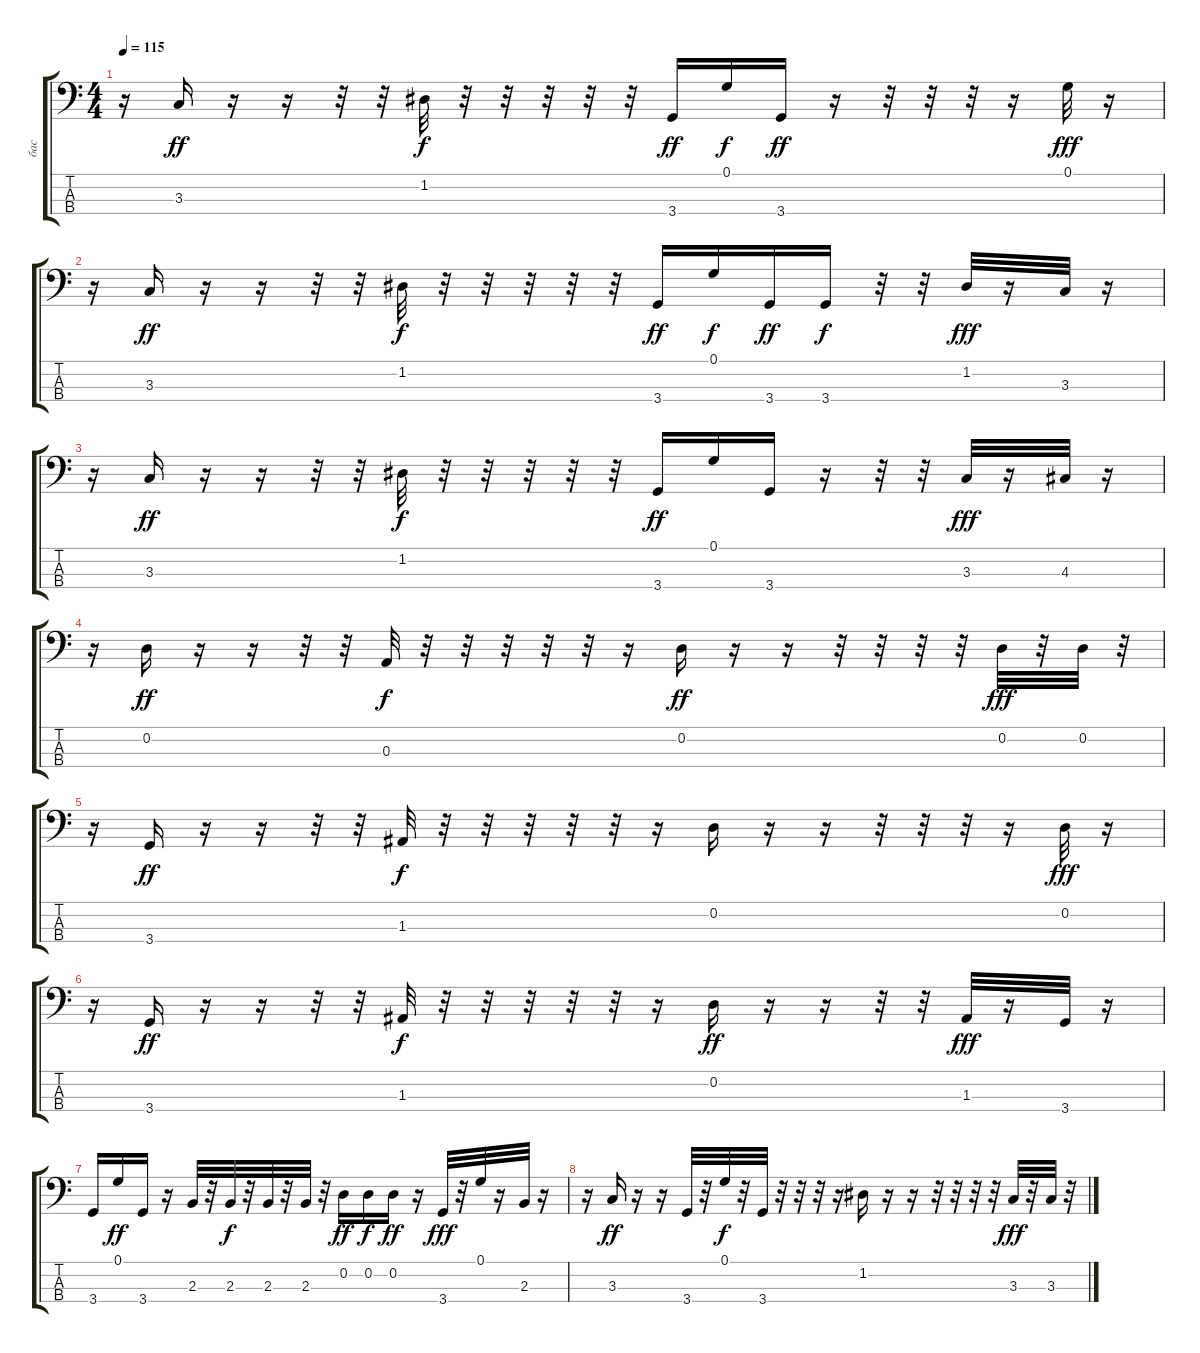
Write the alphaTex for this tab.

\track ("бас" "бас") {instrument electricbassfinger}
\staff {score tabs}
\tuning (G2 D2 A1 E1) {hide}
\ts (4 4)
\tempo 115
\clef f4
\ks c
r.16{dy fff} 3.3.16{dy ff balance 16} r.16 r.16{balance 15} r.32{balance 0} r.32 1.2.32{dy f balance 0} r.32 r.32{balance 15} r.32 r.32{balance 16} r.32 3.4.16{dy ff balance 16} 0.1.16{dy f balance 16} 3.4.16{dy ff balance 0} r.16{balance 1} r.32 r.32 r.32{balance 8} r.16 0.1.32{dy fff} r.16 |
r.16 3.3.16{dy ff} r.16 r.16 r.32 r.32 1.2.32{dy f} r.32 r.32 r.32 r.32 r.32 3.4.16{dy ff} 0.1.16{dy f} 3.4.16{dy ff} 3.4.16{dy f} r.32 r.32 1.2.32{dy fff} r.16 3.3.32 r.16 |
r.16 3.3.16{dy ff} r.16 r.16 r.32 r.32 1.2.32{dy f} r.32 r.32 r.32 r.32 r.32 3.4.16{dy ff} 0.1.16 3.4.16 r.16 r.32 r.32 3.3.32{dy fff} r.16 4.3.32 r.16 |
r.16 0.2.16{dy ff} r.16 r.16 r.32 r.32 0.3.32{dy f} r.32 r.32 r.32 r.32 r.32 r.16 0.2.16{dy ff} r.16 r.16 r.32 r.32 r.32 r.32 0.2.32{dy fff} r.32 0.2.32 r.32 |
r.16 3.4.16{dy ff} r.16 r.16 r.32 r.32 1.3.32{dy f} r.32 r.32 r.32 r.32 r.32 r.16 0.2.16 r.16 r.16 r.32 r.32 r.32 r.16 0.2.32{dy fff} r.16 |
r.16 3.4.16{dy ff} r.16 r.16 r.32 r.32 1.3.32{dy f} r.32 r.32 r.32 r.32 r.32 r.16 0.2.16{dy ff} r.16 r.16 r.32 r.32 1.3.32{dy fff} r.16 3.4.32 r.16 |
3.4.16{balance 1} 0.1.16{dy ff balance 0} 3.4.16{balance 15} r.16 2.3.32 r.32 2.3.32{dy f balance 0} r.32 2.3.32 r.32 2.3.32 r.32 0.2.16{dy ff} 0.2.16{dy f} 0.2.16{dy ff balance 15} r.16 3.4.32{dy fff balance 0} r.32 0.1.32 r.16 2.3.32 r.16 |
r.16 3.3.16{dy ff balance 15} r.16 r.16{balance 1} 3.4.32 r.32 0.1.32{dy f} r.32 3.4.32 r.32 r.32{balance 15} r.32 r.16{balance 1} 1.2.16 r.16 r.16 r.32{balance 8} r.32 r.32 r.32 3.3.32{dy fff} r.32 3.3.32 r.32
